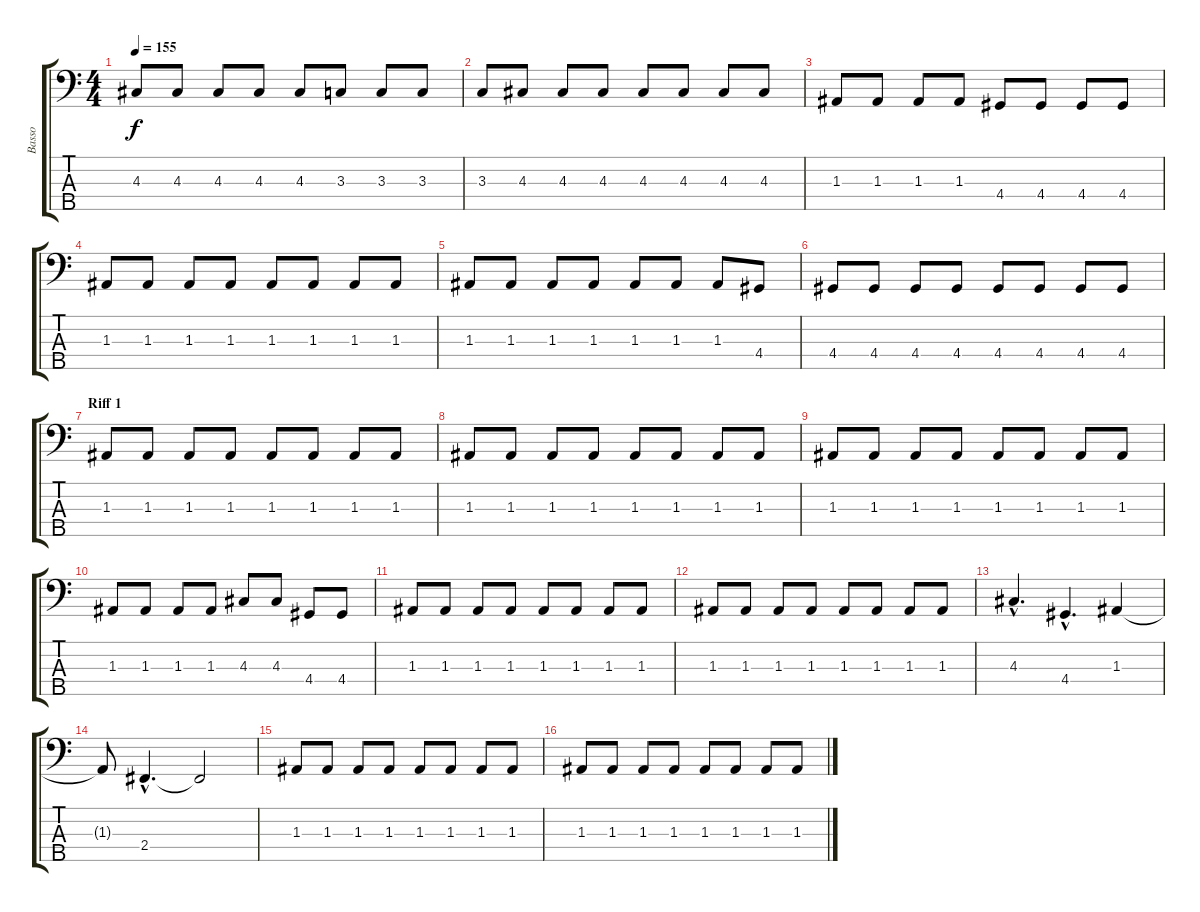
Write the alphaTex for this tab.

\track ("Basso" "Basso") {instrument electricbassfinger}
\staff {score tabs}
\tuning (G2 D2 A1 E1 B0) {hide}
\ts (4 4)
\tempo 155
\clef f4
\ks c
4.3.8{dy f} 4.3.8 4.3.8 4.3.8 4.3.8 3.3.8 3.3.8 3.3.8 |
3.3.8 4.3.8 4.3.8 4.3.8 4.3.8 4.3.8 4.3.8 4.3.8 |
1.3.8 1.3.8 1.3.8 1.3.8 4.4.8 4.4.8 4.4.8 4.4.8 |
1.3.8 1.3.8 1.3.8 1.3.8 1.3.8 1.3.8 1.3.8 1.3.8 |
1.3.8 1.3.8 1.3.8 1.3.8 1.3.8 1.3.8 1.3.8 4.4.8 |
4.4.8 4.4.8 4.4.8 4.4.8 4.4.8 4.4.8 4.4.8 4.4.8 |
\section ("" "Riff 1")
1.3.8 1.3.8 1.3.8 1.3.8 1.3.8 1.3.8 1.3.8 1.3.8 |
1.3.8 1.3.8 1.3.8 1.3.8 1.3.8 1.3.8 1.3.8 1.3.8 |
1.3.8 1.3.8 1.3.8 1.3.8 1.3.8 1.3.8 1.3.8 1.3.8 |
1.3.8 1.3.8 1.3.8 1.3.8 4.3.8 4.3.8 4.4.8 4.4.8 |
1.3.8 1.3.8 1.3.8 1.3.8 1.3.8 1.3.8 1.3.8 1.3.8 |
1.3.8 1.3.8 1.3.8 1.3.8 1.3.8 1.3.8 1.3.8 1.3.8 |
4.3{hac}.4{d} 4.4{hac}.4{d} 1.3.4 |
1.3{t}.8 2.4{hac}.4{d} 2.4{t}.2 |
1.3.8 1.3.8 1.3.8 1.3.8 1.3.8 1.3.8 1.3.8 1.3.8 |
1.3.8 1.3.8 1.3.8 1.3.8 1.3.8 1.3.8 1.3.8 1.3.8
